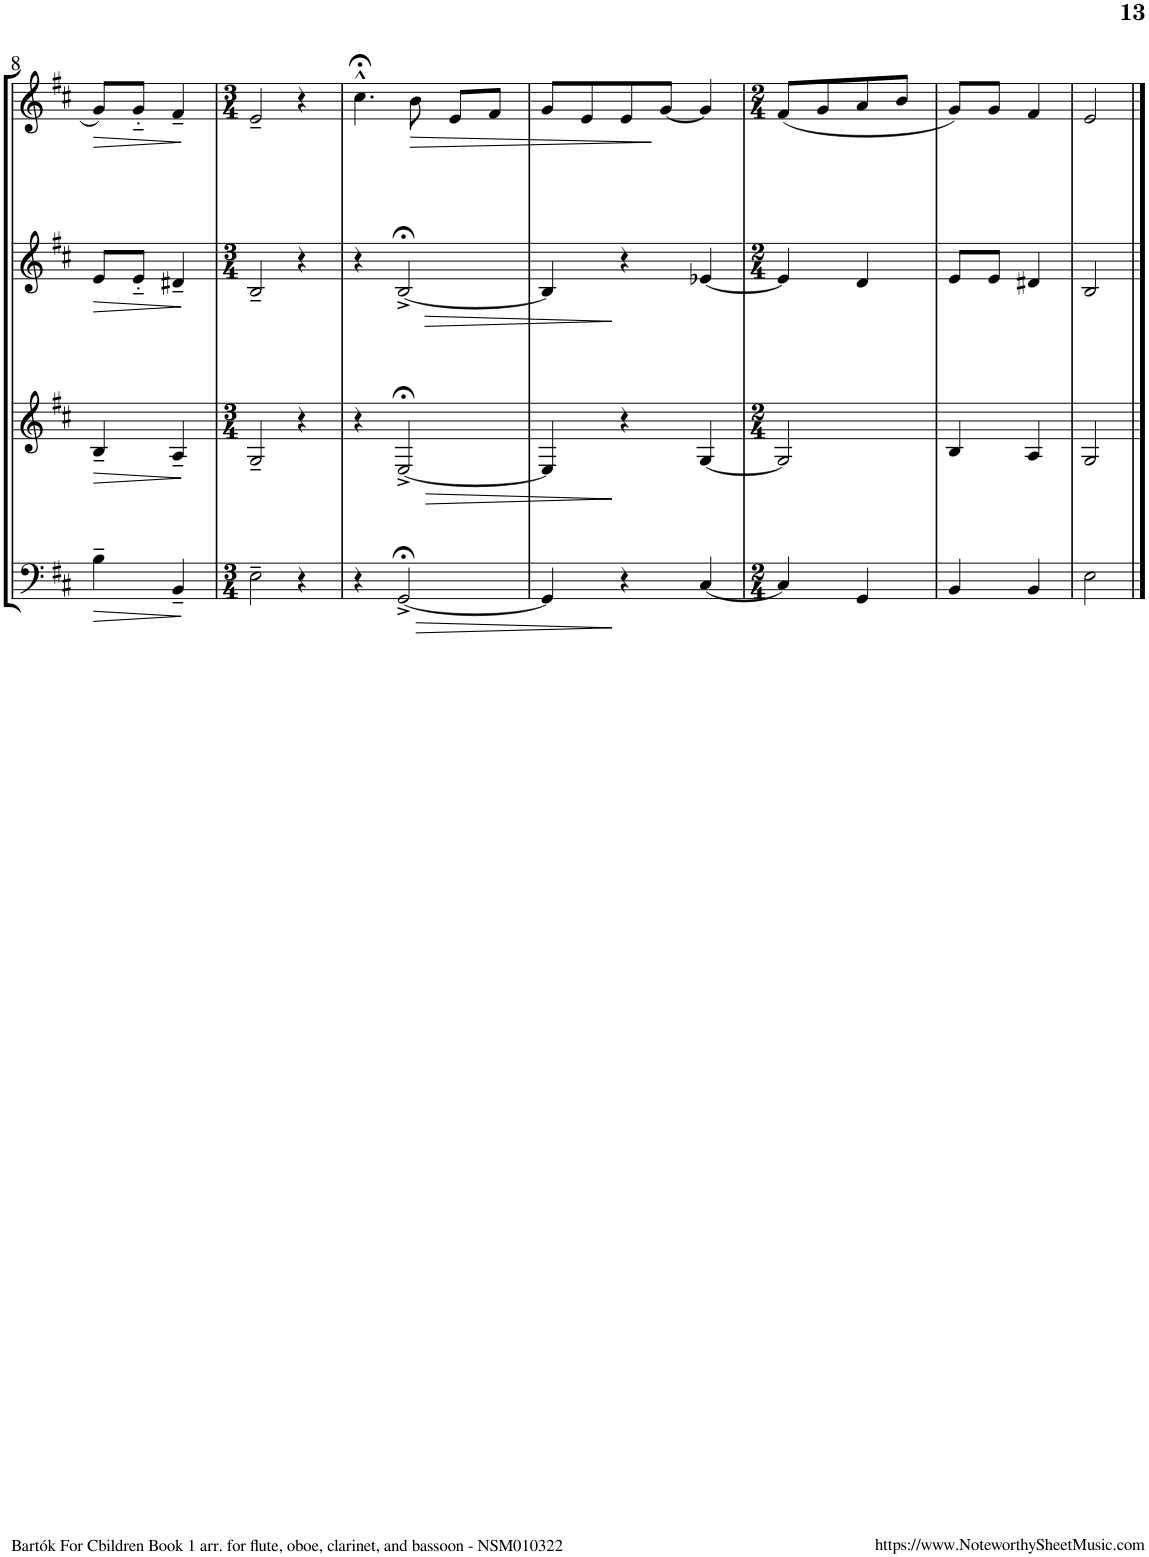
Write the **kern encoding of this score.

**kern	**dynam	**kern	**dynam	**kern	**dynam	**kern	**dynam
*part4	*part4	*part3	*part3	*part2	*part2	*part1	*part1
*staff4	*staff4	*staff3	*staff3	*staff2	*staff2	*staff1	*staff1
*I"Bn	*	*I"Cl	*	*I"Ob	*	*I"Fl	*
*	*	*I'Cl	*	*I'Ob	*	*I'Fl	*
!!LO:PB:g=z
*clefF4	*	*clefG2	*	*clefG2	*	*clefG2	*
*	*	*ITrd1c2	*	*	*	*	*
*k[f#c#]	*	*k[f#c#]	*	*k[f#c#]	*	*k[f#c#]	*
*M2/4	*	*M2/4	*	*M2/4	*	*M2/4	*
=8	=8	=8	=8	=8	=8	=8	=8
!	!LO:HP:b	!	!LO:HP:b	!	!LO:HP:b	!	!LO:HP:b
4B~\	>	4B~/	>	8e/L	>	8g/L	>
.	.	.	.	8e'~/J	.	8g'~/J	.
4BB~/	.	4A~/	.	4d#X~/	.	4f#~/	]
=9	=9	=9	=9	=9	=9	=9	=9
*M3/4	*	*M3/4	*	*M3/4	*	*M3/4	*
2E~\	.	2G~/	.	2B~/	.	2e~/	.
4r	.	4r	.	4r	.	4r	.
=10	=10	=10	=10	=10	=10	=10	=10
4r	.	4r	.	4r	.	4.cc#;<^^\	.
[2GG;<^/	.	[2E;<^/	.	[2B;<^/	.	.	.
!	!	!	!	!	!	!	!LO:HP:b
.	.	.	.	.	.	8b\	>
.	.	.	.	.	.	8e/L	.
.	.	.	.	.	.	8f#/J	.
=11	=11	=11	=11	=11	=11	=11	=11
4GG/]	.	4E/]	.	4B/]	.	8g/L	.
.	.	.	.	.	.	8e/	.
4r	]	4r	]	4r	]	8e/	.
.	.	.	.	.	.	[8g/J	]
[4C#/	.	[4G/	.	[4e-X/	.	4g/]	.
=12	=12	=12	=12	=12	=12	=12	=12
*M2/4	*	*M2/4	*	*M2/4	*	*M2/4	*
4C#/]	.	2G/]	.	4e-/]	.	(8f#/L	.
.	.	.	.	.	.	8g/	.
4GG/	.	.	.	4d/	.	8a/	.
.	.	.	.	.	.	8b/J	.
=13	=13	=13	=13	=13	=13	=13	=13
4BB/	.	4B/	.	8e/L	.	8g/L)	.
.	.	.	.	8e/J	.	8g/J	.
4BB/	.	4A/	.	4d#X/	.	4f#/	.
=14	=14	=14	=14	=14	=14	=14	=14
2E\	.	2G/	.	2B/	.	2e/	.
==	==	==	==	==	==	==	==
*-	*-	*-	*-	*-	*-	*-	*-
